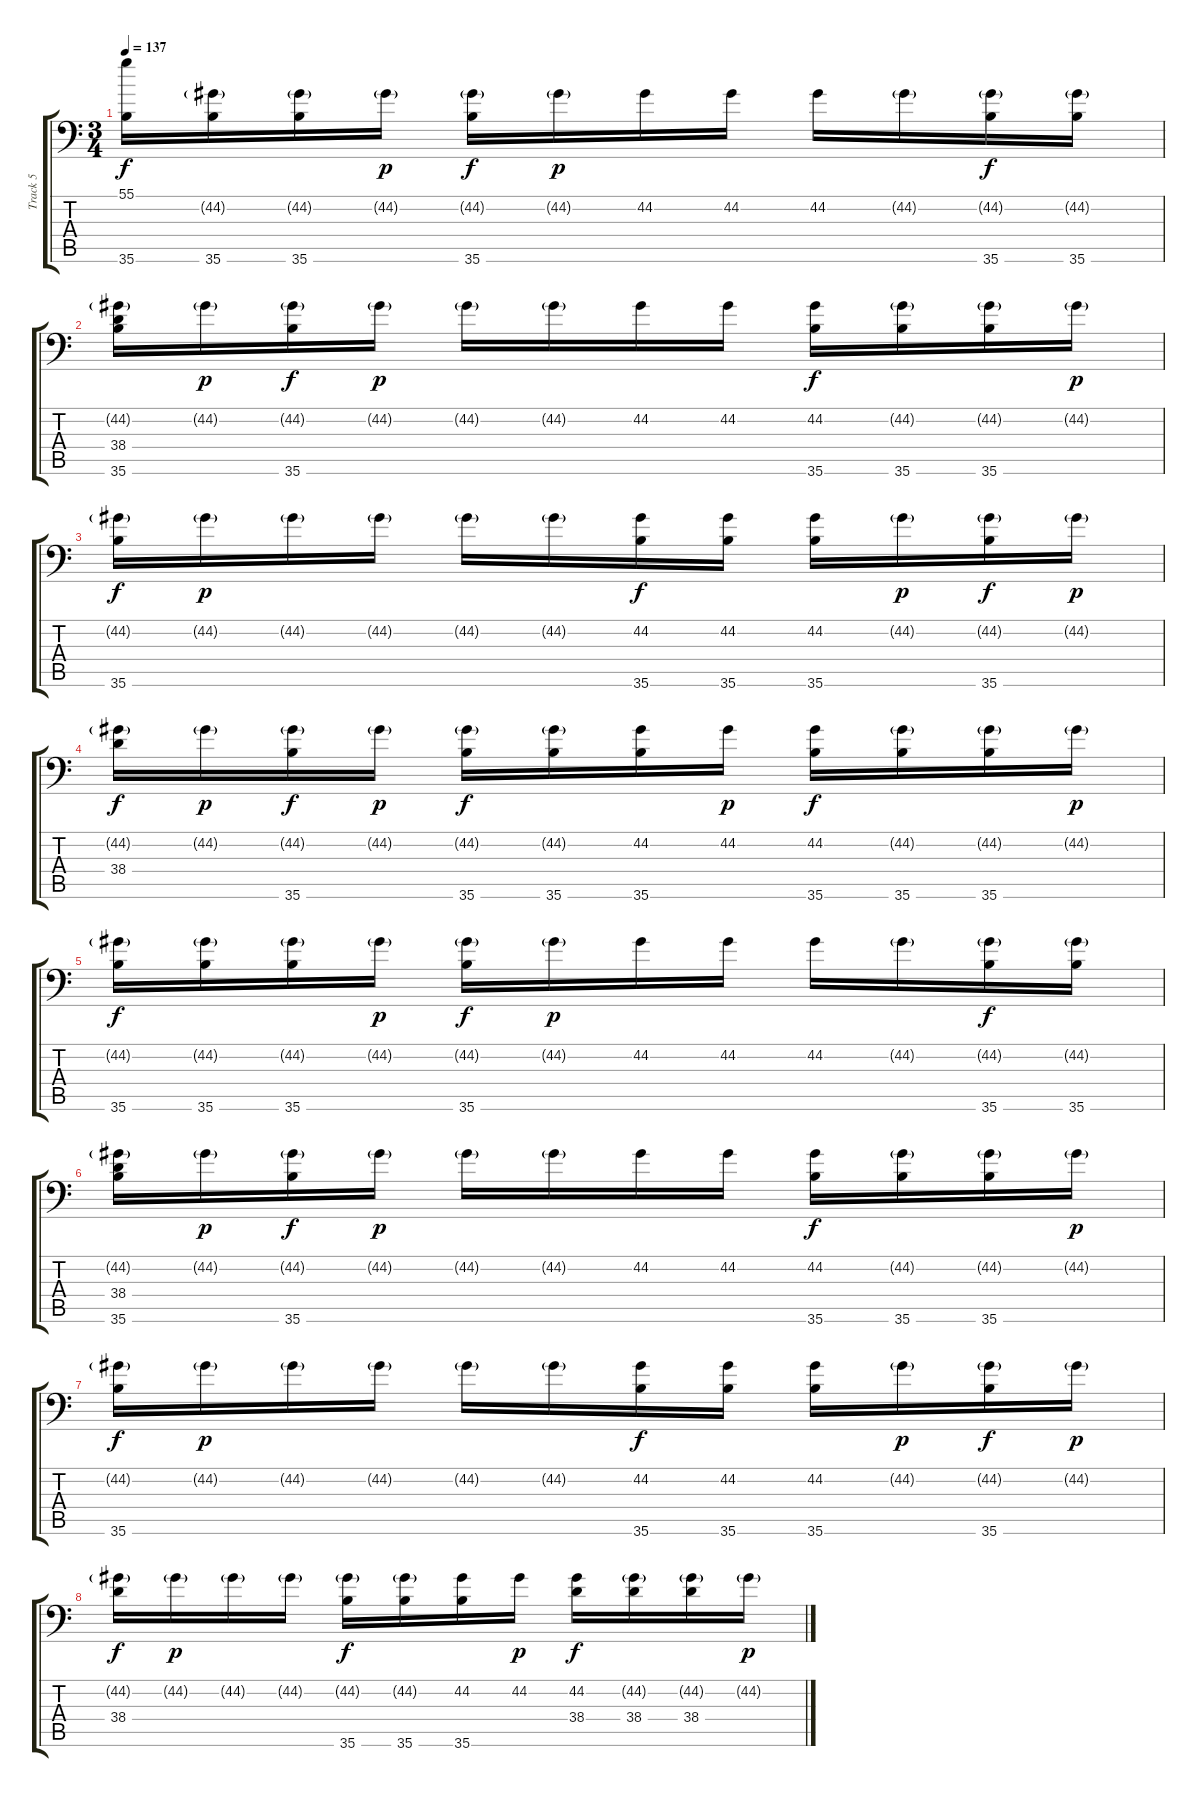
\track ("Track 5" "Track 5") {instrument acousticgrandpiano}
\staff {score tabs}
\tuning (C-1 C-1 C-1 C-1 C-1 C-1) {hide}
\ts (3 4)
\tempo 137
\clef f4
\ks c
(55.1 35.6).16{dy f} (44.2{g} 35.6).16 (44.2{g} 35.6).16 44.2{g}.16{dy p} (44.2{g} 35.6).16{dy f} 44.2{g}.16{dy p} 44.2.16 44.2.16 44.2.16 44.2{g}.16 (44.2{g} 35.6).16{dy f} (44.2{g} 35.6).16 |
(44.2{g} 38.4 35.6).16 44.2{g}.16{dy p} (44.2{g} 35.6).16{dy f} 44.2{g}.16{dy p} 44.2{g}.16 44.2{g}.16 44.2.16 44.2.16 (44.2 35.6).16{dy f} (44.2{g} 35.6).16 (44.2{g} 35.6).16 44.2{g}.16{dy p} |
(44.2{g} 35.6).16{dy f} 44.2{g}.16{dy p} 44.2{g}.16 44.2{g}.16 44.2{g}.16 44.2{g}.16 (44.2 35.6).16{dy f} (44.2 35.6).16 (44.2 35.6).16 44.2{g}.16{dy p} (44.2{g} 35.6).16{dy f} 44.2{g}.16{dy p} |
(44.2{g} 38.4).16{dy f} 44.2{g}.16{dy p} (44.2{g} 35.6).16{dy f} 44.2{g}.16{dy p} (44.2{g} 35.6).16{dy f} (44.2{g} 35.6).16 (44.2 35.6).16 44.2.16{dy p} (44.2 35.6).16{dy f} (44.2{g} 35.6).16 (44.2{g} 35.6).16 44.2{g}.16{dy p} |
(44.2{g} 35.6).16{dy f} (44.2{g} 35.6).16 (44.2{g} 35.6).16 44.2{g}.16{dy p} (44.2{g} 35.6).16{dy f} 44.2{g}.16{dy p} 44.2.16 44.2.16 44.2.16 44.2{g}.16 (44.2{g} 35.6).16{dy f} (44.2{g} 35.6).16 |
(44.2{g} 38.4 35.6).16 44.2{g}.16{dy p} (44.2{g} 35.6).16{dy f} 44.2{g}.16{dy p} 44.2{g}.16 44.2{g}.16 44.2.16 44.2.16 (44.2 35.6).16{dy f} (44.2{g} 35.6).16 (44.2{g} 35.6).16 44.2{g}.16{dy p} |
(44.2{g} 35.6).16{dy f} 44.2{g}.16{dy p} 44.2{g}.16 44.2{g}.16 44.2{g}.16 44.2{g}.16 (44.2 35.6).16{dy f} (44.2 35.6).16 (44.2 35.6).16 44.2{g}.16{dy p} (44.2{g} 35.6).16{dy f} 44.2{g}.16{dy p} |
(44.2{g} 38.4).16{dy f} 44.2{g}.16{dy p} 44.2{g}.16 44.2{g}.16 (44.2{g} 35.6).16{dy f} (44.2{g} 35.6).16 (44.2 35.6).16 44.2.16{dy p} (44.2 38.4).16{dy f} (44.2{g} 38.4).16 (44.2{g} 38.4).16 44.2{g}.16{dy p}
